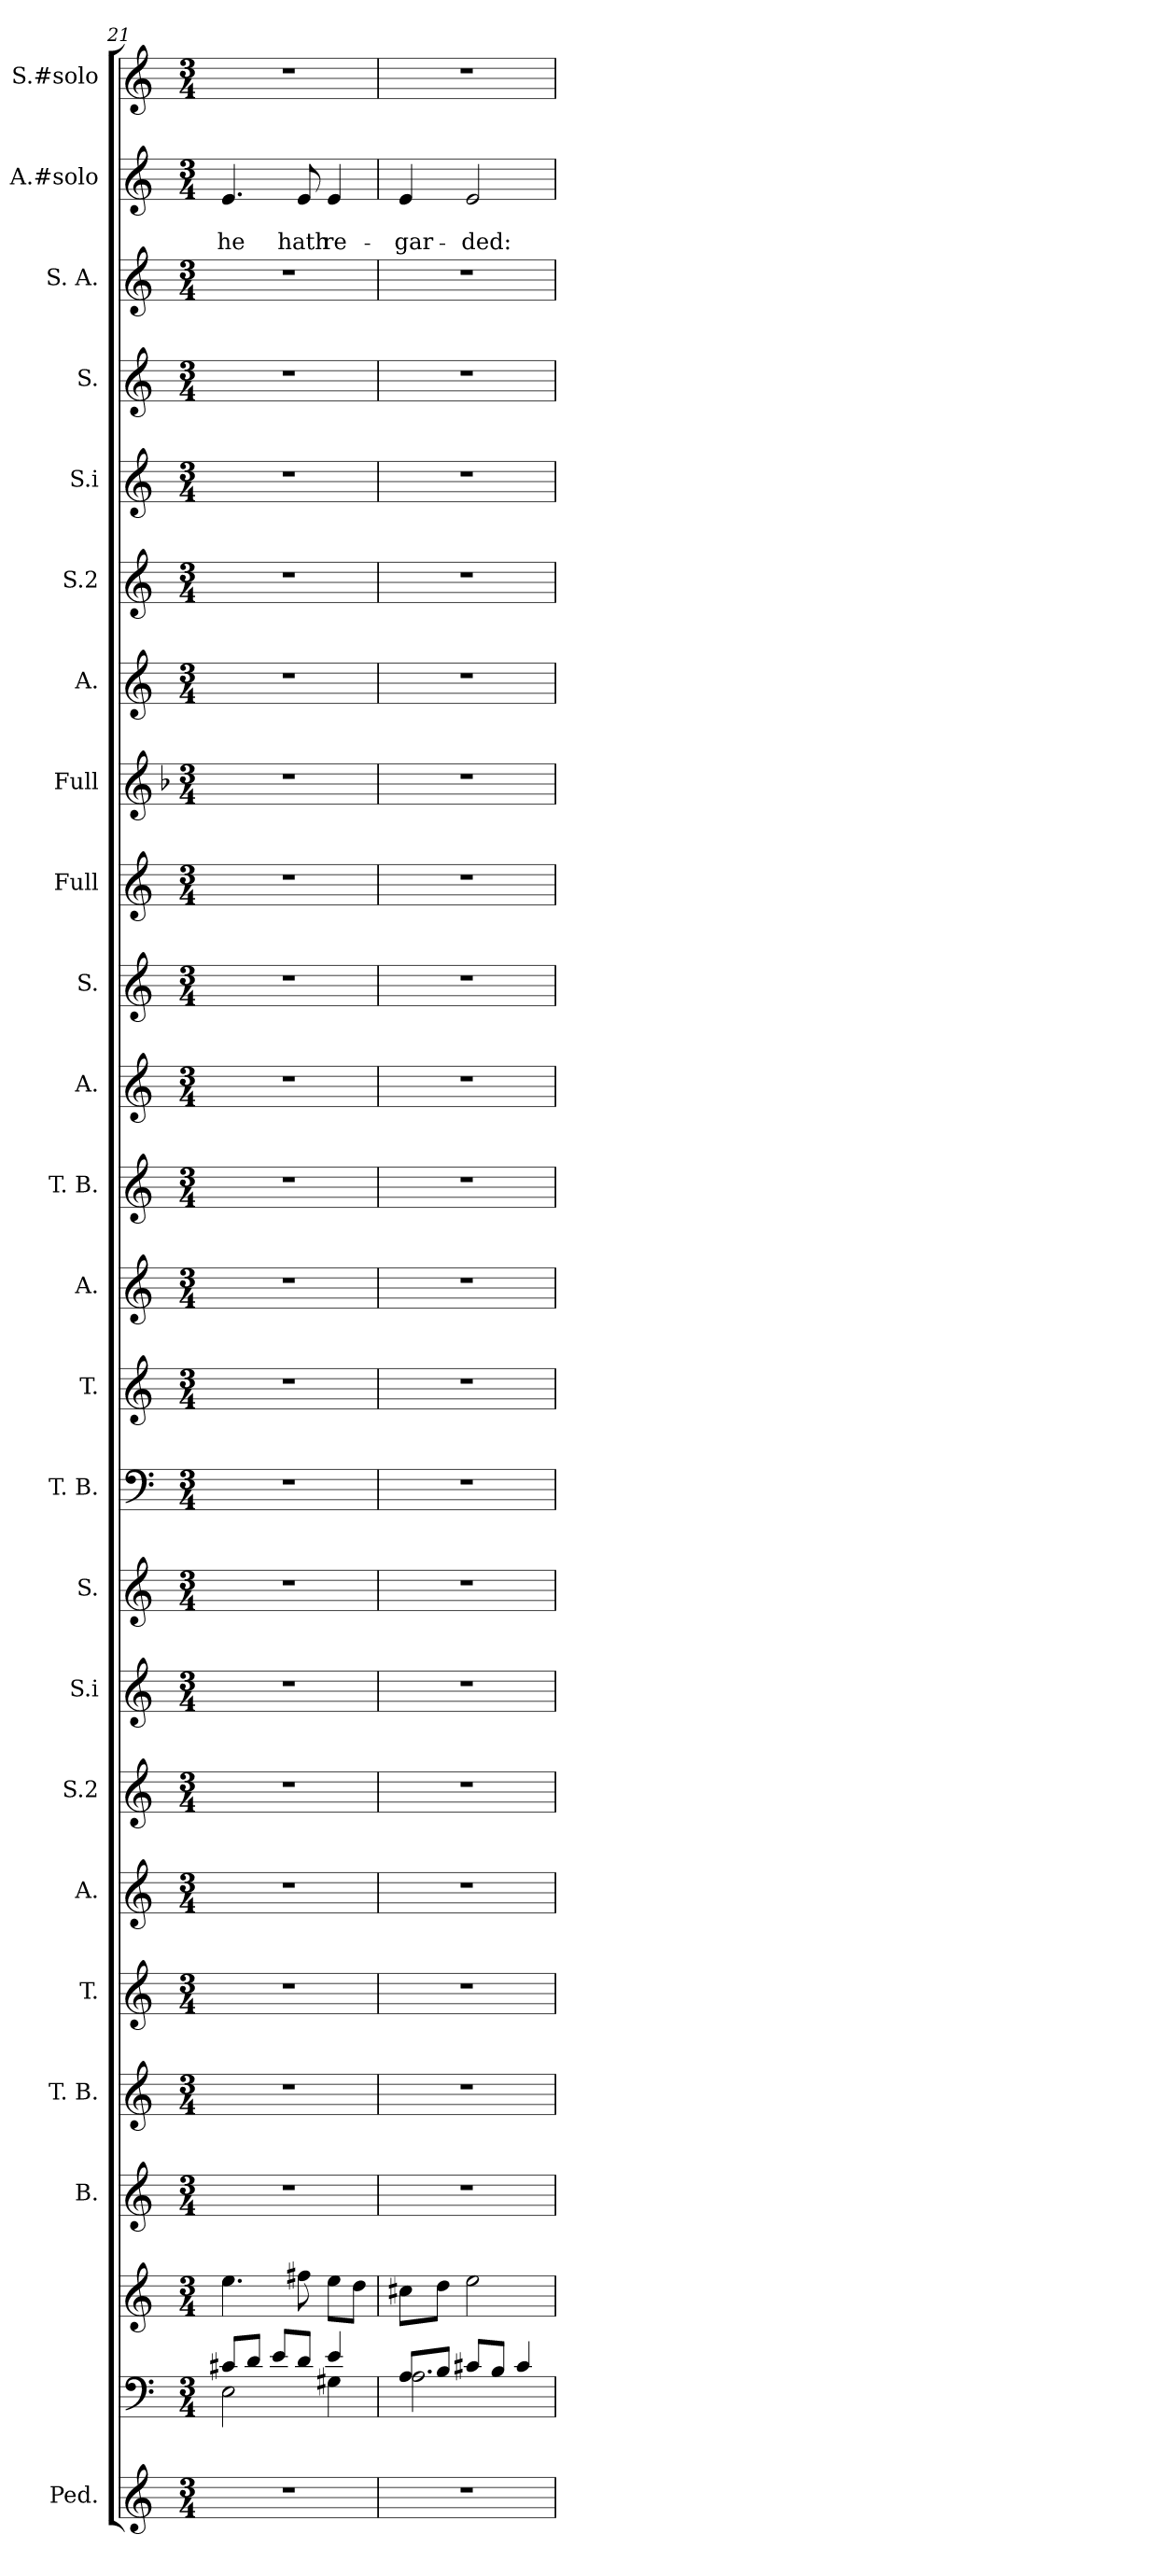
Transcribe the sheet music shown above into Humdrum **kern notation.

**kern	**kern	**kern	**kern	**kern	**kern	**kern	**kern	**kern	**kern	**kern	**kern	**kern	**kern	**kern	**kern	**kern	**kern	**kern	**kern	**kern	**kern	**kern	**kern	**text	**text	**kern
*part25	*part24	*part23	*part22	*part21	*part20	*part19	*part18	*part17	*part16	*part15	*part14	*part13	*part12	*part11	*part10	*part9	*part8	*part7	*part6	*part5	*part4	*part3	*part2	*part2	*part2	*part1
*staff25	*staff24	*staff23	*staff22	*staff21	*staff20	*staff19	*staff18	*staff17	*staff16	*staff15	*staff14	*staff13	*staff12	*staff11	*staff10	*staff9	*staff8	*staff7	*staff6	*staff5	*staff4	*staff3	*staff2	*staff2	*staff2	*staff1
*I"Ped.	*	*	*I"B.	*I"T. B.	*I"T.	*I"A.	*I"S.2	*I"S.i	*I"S.	*I"T. B.	*I"T.	*I"A.	*I"T. B.	*I"A.	*I"S.	*I"Full	*I"Full	*I"A.	*I"S.2	*I"S.i	*I"S.	*I"S. A.	*I"A.#solo	*	*	*I"S.#solo
*I'Ped.	*	*	*	*I'T. B.	*I'T.	*I'A.	*I'S.2	*I'S.i	*I'S.	*I'T. B.	*I'T.	*	*I'T. B.	*I'A.	*I'S.	*	*	*I'A.	*I'S.2	*I'S.i	*I'S.	*I'S. A.	*I'A.#solo	*	*	*I'S.#solo
*clefG2	*clefF4	*clefG2	*clefG2	*clefG2	*clefG2	*clefG2	*clefG2	*clefG2	*clefG2	*clefF4	*clefG2	*clefG2	*clefG2	*clefG2	*clefG2	*clefG2	*clefG2	*clefG2	*clefG2	*clefG2	*clefG2	*clefG2	*clefG2	*	*	*clefG2
*	*	*	*	*	*	*	*	*	*	*	*	*	*	*	*	*	*ITrd3c5	*	*	*	*	*	*	*	*	*
*k[]	*k[]	*k[]	*k[]	*k[]	*k[]	*k[]	*k[]	*k[]	*k[]	*k[]	*k[]	*k[]	*k[]	*k[]	*k[]	*k[]	*k[]	*k[]	*k[]	*k[]	*k[]	*k[]	*k[]	*	*	*k[]
*C:	*C:	*C:	*C:	*C:	*C:	*C:	*C:	*C:	*C:	*C:	*C:	*C:	*C:	*C:	*C:	*C:	*C:	*C:	*C:	*C:	*C:	*C:	*C:	*	*	*C:
*M3/4	*M3/4	*M3/4	*M3/4	*M3/4	*M3/4	*M3/4	*M3/4	*M3/4	*M3/4	*M3/4	*M3/4	*M3/4	*M3/4	*M3/4	*M3/4	*M3/4	*M3/4	*M3/4	*M3/4	*M3/4	*M3/4	*M3/4	*M3/4	*	*	*M3/4
=21	=21	=21	=21	=21	=21	=21	=21	=21	=21	=21	=21	=21	=21	=21	=21	=21	=21	=21	=21	=21	=21	=21	=21	=21	=21	=21
*	*^	*	*	*	*	*	*	*	*	*	*	*	*	*	*	*	*	*	*	*	*	*	*	*	*	*
!	!	!	!	!	!	!	!	!	!	!	!	!	!	!	!	!	!	!	!	!	!	!	!	!	!	!LO:LY:b	!
2.r	8c#X/L	2E\	4.ee\	2.r	2.r	2.r	2.r	2.r	2.r	2.r	2.r	2.r	2.r	2.r	2.r	2.r	2.r	2.r	2.r	2.r	2.r	2.r	2.r	4.e/	.	he	2.r
.	8d/J	.	.	.	.	.	.	.	.	.	.	.	.	.	.	.	.	.	.	.	.	.	.	.	.	.	.
.	8e/L	.	.	.	.	.	.	.	.	.	.	.	.	.	.	.	.	.	.	.	.	.	.	.	.	.	.
!	!	!	!	!	!	!	!	!	!	!	!	!	!	!	!	!	!	!	!	!	!	!	!	!	!	!LO:LY:b	!
.	8d/J	.	8ff#X\	.	.	.	.	.	.	.	.	.	.	.	.	.	.	.	.	.	.	.	.	8e/	.	hath	.
!	!	!	!	!	!	!	!	!	!	!	!	!	!	!	!	!	!	!	!	!	!	!	!	!	!	!LO:LY:b	!
.	4e/	4G#X\	8ee\L	.	.	.	.	.	.	.	.	.	.	.	.	.	.	.	.	.	.	.	.	4e/	.	re-	.
.	.	.	8dd\J	.	.	.	.	.	.	.	.	.	.	.	.	.	.	.	.	.	.	.	.	.	.	.	.
=22	=22	=22	=22	=22	=22	=22	=22	=22	=22	=22	=22	=22	=22	=22	=22	=22	=22	=22	=22	=22	=22	=22	=22	=22	=22	=22	=22
!	!	!	!	!	!	!	!	!	!	!	!	!	!	!	!	!	!	!	!	!	!	!	!	!	!	!LO:LY:b	!
2.r	8A/L	2.A\	8cc#X\L	2.r	2.r	2.r	2.r	2.r	2.r	2.r	2.r	2.r	2.r	2.r	2.r	2.r	2.r	2.r	2.r	2.r	2.r	2.r	2.r	4e/	.	-gar-	2.r
.	8B/J	.	8dd\J	.	.	.	.	.	.	.	.	.	.	.	.	.	.	.	.	.	.	.	.	.	.	.	.
!	!	!	!	!	!	!	!	!	!	!	!	!	!	!	!	!	!	!	!	!	!	!	!	!	!	!LO:LY:b	!
.	8c#X/L	.	2ee\	.	.	.	.	.	.	.	.	.	.	.	.	.	.	.	.	.	.	.	.	2e/	.	-ded:	.
.	8B/J	.	.	.	.	.	.	.	.	.	.	.	.	.	.	.	.	.	.	.	.	.	.	.	.	.	.
.	4c#/	.	.	.	.	.	.	.	.	.	.	.	.	.	.	.	.	.	.	.	.	.	.	.	.	.	.
*	*v	*v	*	*	*	*	*	*	*	*	*	*	*	*	*	*	*	*	*	*	*	*	*	*	*	*	*
=	=	=	=	=	=	=	=	=	=	=	=	=	=	=	=	=	=	=	=	=	=	=	=	=	=	=
*-	*-	*-	*-	*-	*-	*-	*-	*-	*-	*-	*-	*-	*-	*-	*-	*-	*-	*-	*-	*-	*-	*-	*-	*-	*-	*-
